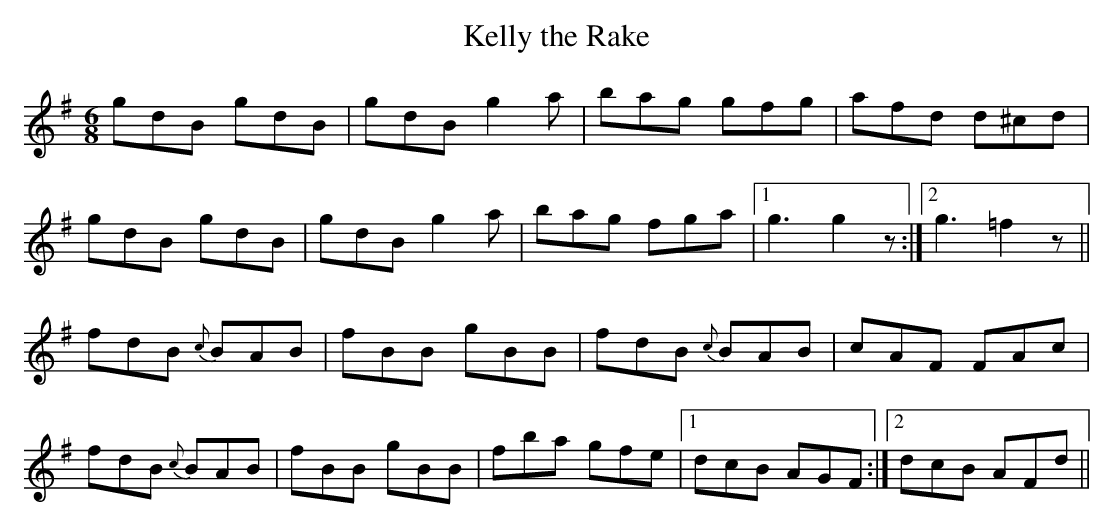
X:1
T: Kelly the Rake
M:6/8
L:1/8
K:Dmix
gdB gdB | gdB g2a | bag gfg | afd d^cd |
gdB gdB |gdB g2a | bag fga |1 g3 g2 z :|2 g3 =f2 z ||
K:Dmixm
fdB {c}BAB | fBB gBB | fdB {c}BAB | cAF FAc |
fdB {c}BAB | fBB gBB | fba gfe |1 dcB AGF :|2 dcB AFd ||
